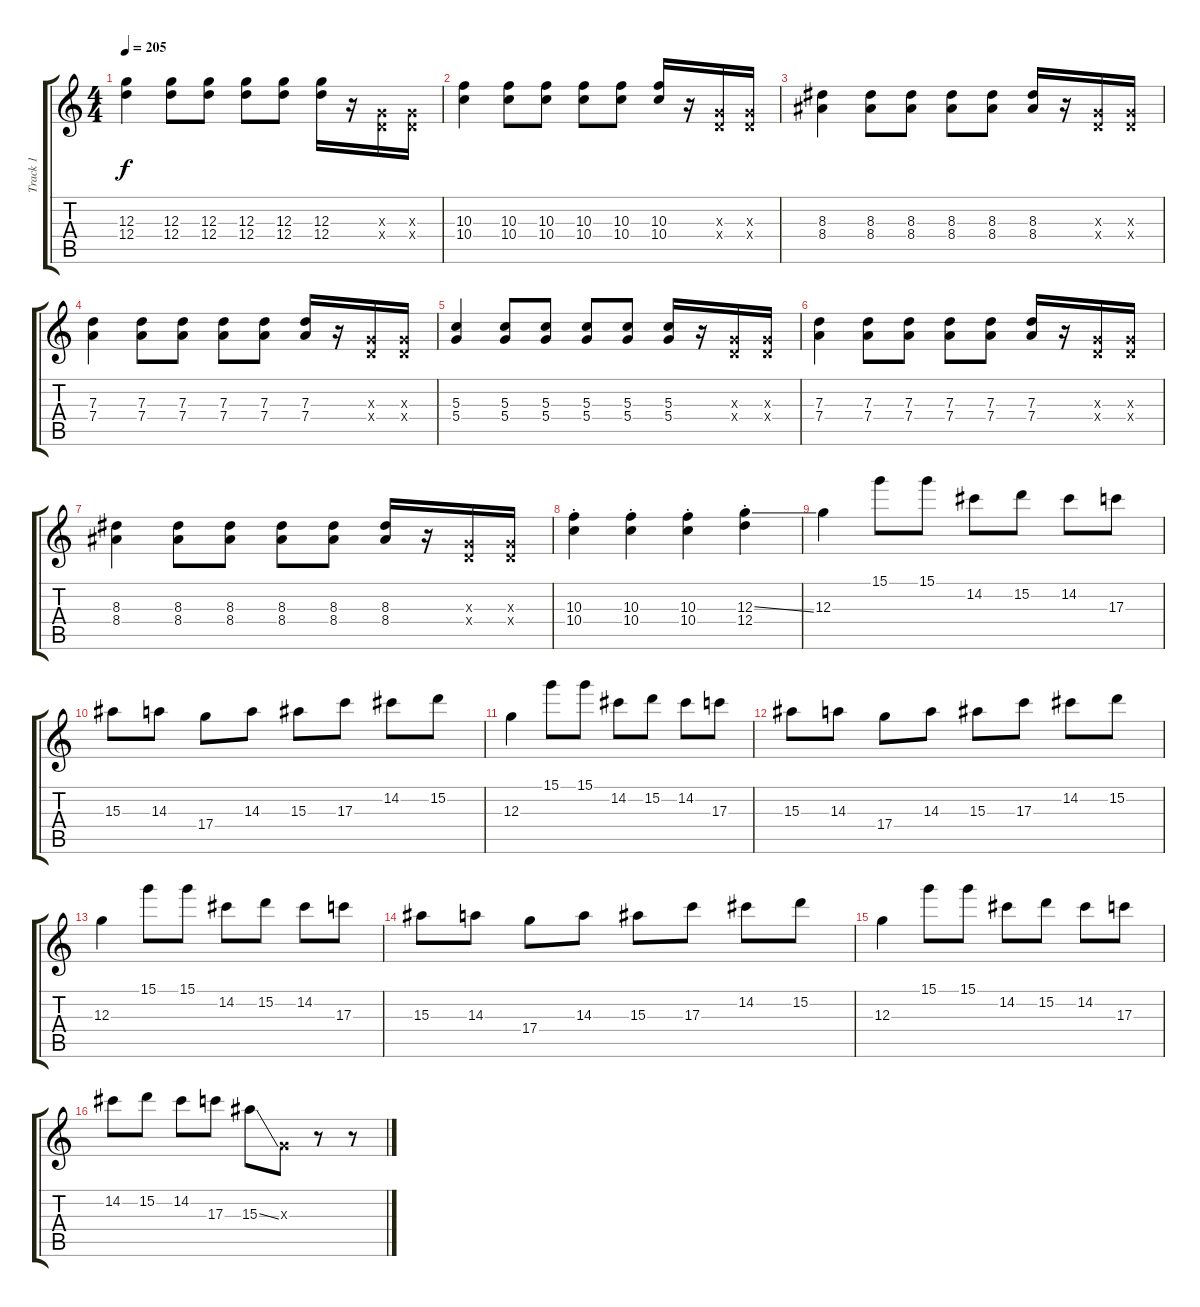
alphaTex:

\track ("Track 1" "Track 1") {instrument acousticguitarsteel}
\staff {score tabs}
\tuning (E4 B3 G3 D3 A2 E2) {hide}
\ts (4 4)
\tempo 205
\clef g2
\ks c
(12.3 12.4).4{dy f} (12.3 12.4).8 (12.3 12.4).8 (12.3 12.4).8 (12.3 12.4).8 (12.3 12.4).16 r.16 (0.3{x} 0.4{x}).16 (0.3{x} 0.4{x}).16 |
(10.3 10.4).4 (10.3 10.4).8 (10.3 10.4).8 (10.3 10.4).8 (10.3 10.4).8 (10.3 10.4).16 r.16 (0.3{x} 0.4{x}).16 (0.3{x} 0.4{x}).16 |
(8.3 8.4).4 (8.3 8.4).8 (8.3 8.4).8 (8.3 8.4).8 (8.3 8.4).8 (8.3 8.4).16 r.16 (0.3{x} 0.4{x}).16 (0.3{x} 0.4{x}).16 |
(7.3 7.4).4 (7.3 7.4).8 (7.3 7.4).8 (7.3 7.4).8 (7.3 7.4).8 (7.3 7.4).16 r.16 (0.3{x} 0.4{x}).16 (0.3{x} 0.4{x}).16 |
(5.3 5.4).4 (5.3 5.4).8 (5.3 5.4).8 (5.3 5.4).8 (5.3 5.4).8 (5.3 5.4).16 r.16 (0.3{x} 0.4{x}).16 (0.3{x} 0.4{x}).16 |
(7.3 7.4).4 (7.3 7.4).8 (7.3 7.4).8 (7.3 7.4).8 (7.3 7.4).8 (7.3 7.4).16 r.16 (0.3{x} 0.4{x}).16 (0.3{x} 0.4{x}).16 |
(8.3 8.4).4 (8.3 8.4).8 (8.3 8.4).8 (8.3 8.4).8 (8.3 8.4).8 (8.3 8.4).16 r.16 (0.3{x} 0.4{x}).16 (0.3{x} 0.4{x}).16 |
(10.3{st} 10.4{st}).4 (10.3{st} 10.4{st}).4 (10.3{st} 10.4{st}).4 (12.3{ss st} 12.4{st}).4 |
12.3.4 15.1.8 15.1.8 14.2.8 15.2.8 14.2.8 17.3.8 |
15.3.8 14.3.8 17.4.8 14.3.8 15.3.8 17.3.8 14.2.8 15.2.8 |
12.3.4 15.1.8 15.1.8 14.2.8 15.2.8 14.2.8 17.3.8 |
15.3.8 14.3.8 17.4.8 14.3.8 15.3.8 17.3.8 14.2.8 15.2.8 |
12.3.4 15.1.8 15.1.8 14.2.8 15.2.8 14.2.8 17.3.8 |
15.3.8 14.3.8 17.4.8 14.3.8 15.3.8 17.3.8 14.2.8 15.2.8 |
12.3.4 15.1.8 15.1.8 14.2.8 15.2.8 14.2.8 17.3.8 |
14.2.8 15.2.8 14.2.8 17.3.8 15.3{ss}.8 0.3{x}.8 r.8 r.8
